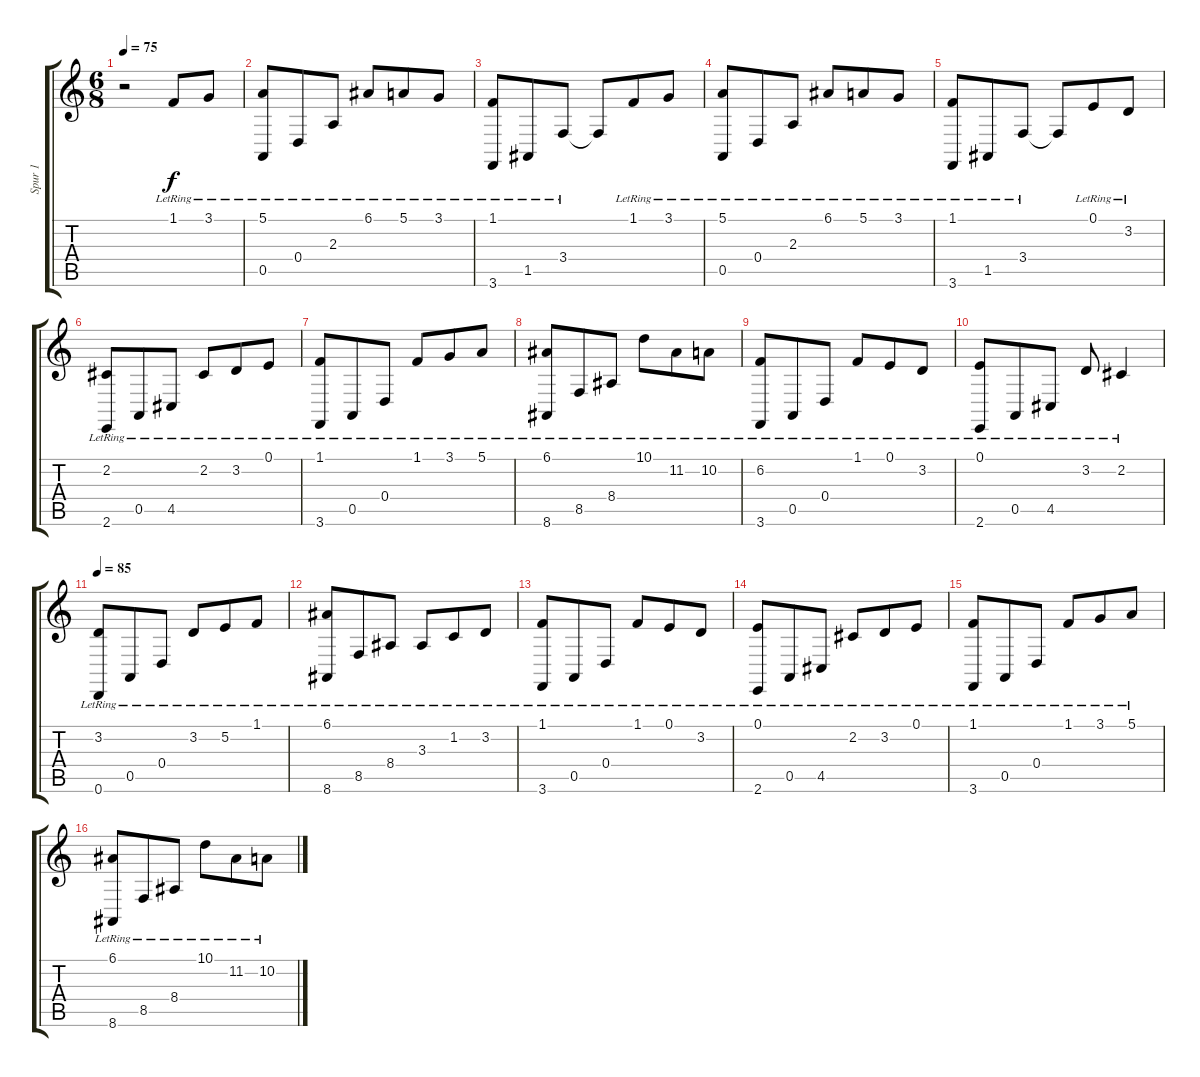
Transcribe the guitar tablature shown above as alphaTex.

\track ("Spur 1" "Spur 1") {instrument acousticgrandpiano}
\staff {score tabs}
\tuning (E4 B3 G3 D3 A2 D2) {hide}
\ts (6 8)
\tempo 75
\clef g2
\ks c
r.2{dy f instrument acousticgrandpiano} 1.1{lr}.8 3.1{lr}.8 |
(5.1{lr} 0.5{lr}).8 0.4{lr}.8 2.3{lr}.8 6.1{lr}.8 5.1{lr}.8 3.1{lr}.8 |
(1.1{lr} 3.6{lr}).8 1.5{lr}.8 3.4{lr}.8 3.4{t}.8 1.1{lr}.8 3.1{lr}.8 |
(5.1{lr} 0.5{lr}).8 0.4{lr}.8 2.3{lr}.8 6.1{lr}.8 5.1{lr}.8 3.1{lr}.8 |
(1.1{lr} 3.6{lr}).8 1.5{lr}.8 3.4{lr}.8 3.4{t}.8 0.1{lr}.8 3.2{lr}.8 |
(2.2{lr} 2.6{lr}).8 0.5{lr}.8 4.5{lr}.8 2.2{lr}.8 3.2{lr}.8 0.1{lr}.8 |
(1.1{lr} 3.6{lr}).8 0.5{lr}.8 0.4{lr}.8 1.1{lr}.8 3.1{lr}.8 5.1{lr}.8 |
(6.1{lr} 8.6{lr}).8 8.5{lr}.8 8.4{lr}.8 10.1{lr}.8 11.2{lr}.8 10.2{lr}.8 |
(6.2{lr} 3.6{lr}).8 0.5{lr}.8 0.4{lr}.8 1.1{lr}.8 0.1{lr}.8 3.2{lr}.8 |
(0.1{lr} 2.6{lr}).8 0.5{lr}.8 4.5{lr}.8 3.2{lr}.8 2.2{lr}.4 |
\tempo 85
(3.2{lr} 0.6{lr}).8 0.5{lr}.8 0.4{lr}.8 3.2{lr}.8 5.2{lr}.8 1.1{lr}.8 |
(6.1{lr} 8.6{lr}).8 8.5{lr}.8 8.4{lr}.8 3.3{lr}.8 1.2{lr}.8 3.2{lr}.8 |
(1.1{lr} 3.6{lr}).8 0.5{lr}.8 0.4{lr}.8 1.1{lr}.8 0.1{lr}.8 3.2{lr}.8 |
(0.1{lr} 2.6{lr}).8 0.5{lr}.8 4.5{lr}.8 2.2{lr}.8 3.2{lr}.8 0.1{lr}.8 |
(1.1{lr} 3.6{lr}).8 0.5{lr}.8 0.4{lr}.8 1.1{lr}.8 3.1{lr}.8 5.1{lr}.8 |
(6.1{lr} 8.6{lr}).8 8.5{lr}.8 8.4{lr}.8 10.1{lr}.8 11.2{lr}.8 10.2{lr}.8
